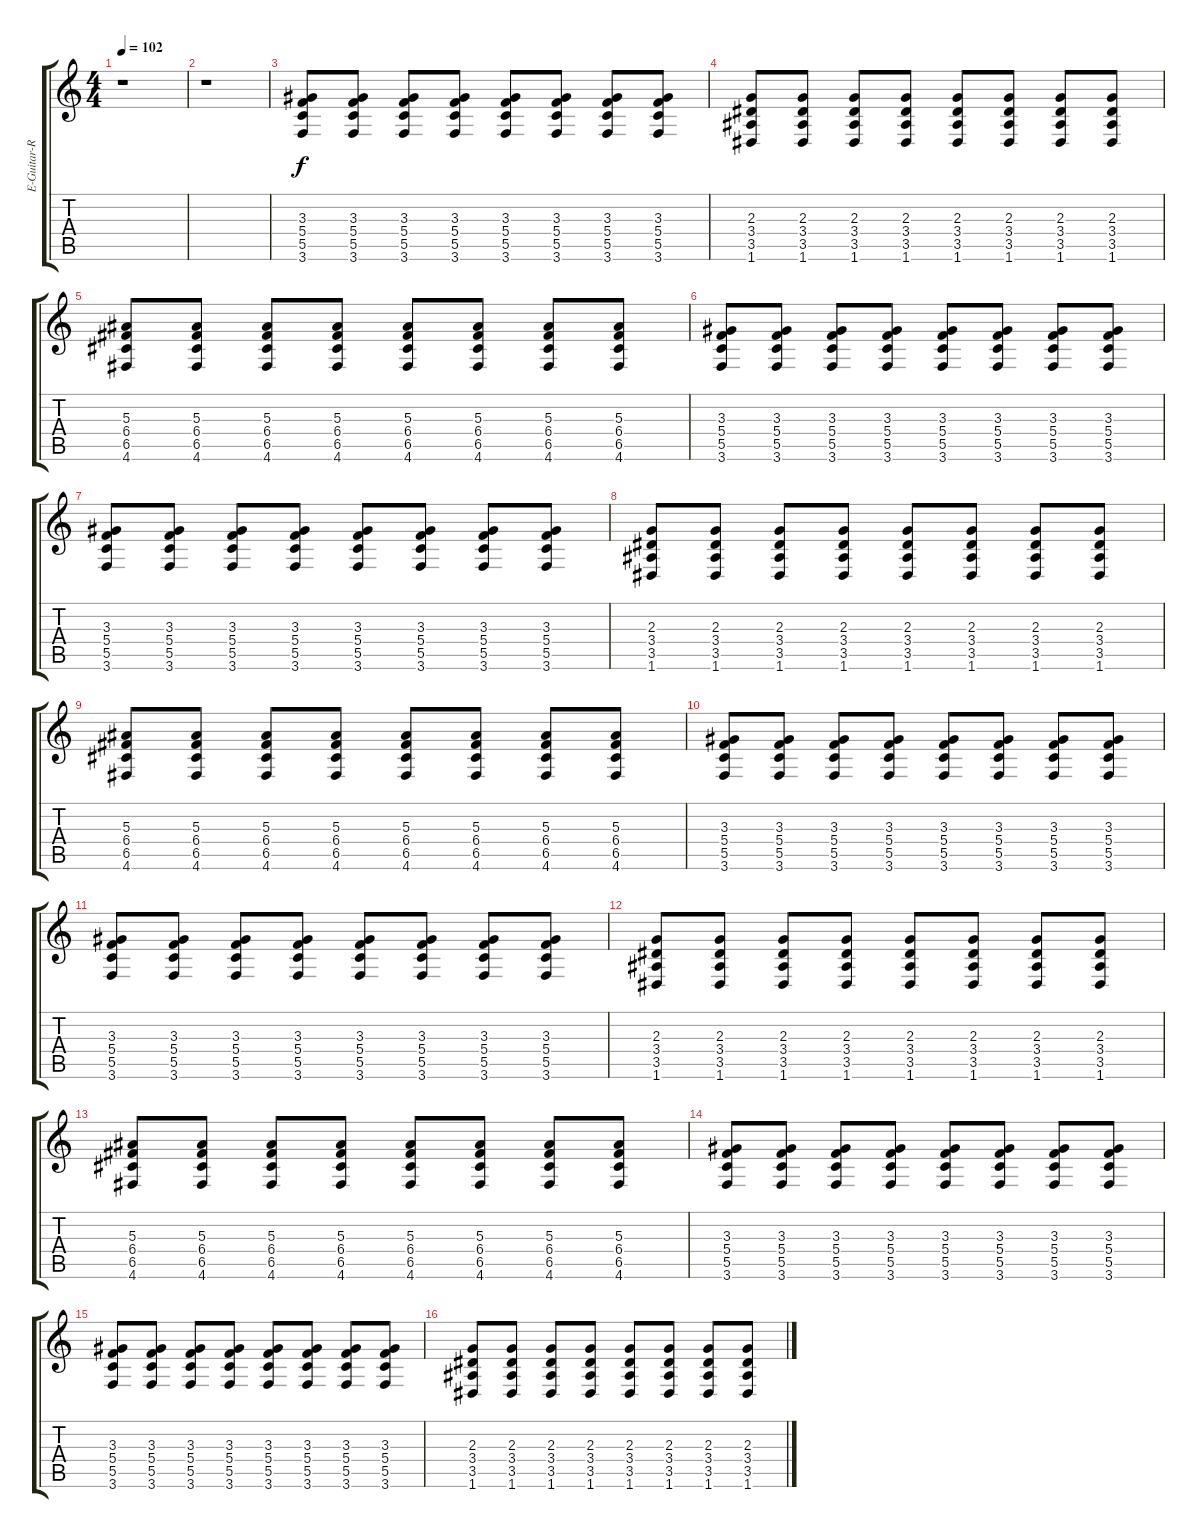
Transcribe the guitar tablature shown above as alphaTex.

\track ("E-Guitar-Right" "E-Guitar-R") {instrument distortionguitar}
\staff {score tabs}
\tuning (D4 A3 F3 C3 G2 D2) {hide}
\ts (4 4)
\tempo 102
\clef g2
\ks c
r.1{dy f} |
r.1 |
(3.3 5.4 5.5 3.6).8 (3.3 5.4 5.5 3.6).8 (3.3 5.4 5.5 3.6).8 (3.3 5.4 5.5 3.6).8 (3.3 5.4 5.5 3.6).8 (3.3 5.4 5.5 3.6).8 (3.3 5.4 5.5 3.6).8 (3.3 5.4 5.5 3.6).8 |
(2.3 3.4 3.5 1.6).8 (2.3 3.4 3.5 1.6).8 (2.3 3.4 3.5 1.6).8 (2.3 3.4 3.5 1.6).8 (2.3 3.4 3.5 1.6).8 (2.3 3.4 3.5 1.6).8 (2.3 3.4 3.5 1.6).8 (2.3 3.4 3.5 1.6).8 |
(5.3 6.4 6.5 4.6).8 (5.3 6.4 6.5 4.6).8 (5.3 6.4 6.5 4.6).8 (5.3 6.4 6.5 4.6).8 (5.3 6.4 6.5 4.6).8 (5.3 6.4 6.5 4.6).8 (5.3 6.4 6.5 4.6).8 (5.3 6.4 6.5 4.6).8 |
(3.3 5.4 5.5 3.6).8 (3.3 5.4 5.5 3.6).8 (3.3 5.4 5.5 3.6).8 (3.3 5.4 5.5 3.6).8 (3.3 5.4 5.5 3.6).8 (3.3 5.4 5.5 3.6).8 (3.3 5.4 5.5 3.6).8 (3.3 5.4 5.5 3.6).8 |
(3.3 5.4 5.5 3.6).8 (3.3 5.4 5.5 3.6).8 (3.3 5.4 5.5 3.6).8 (3.3 5.4 5.5 3.6).8 (3.3 5.4 5.5 3.6).8 (3.3 5.4 5.5 3.6).8 (3.3 5.4 5.5 3.6).8 (3.3 5.4 5.5 3.6).8 |
(2.3 3.4 3.5 1.6).8 (2.3 3.4 3.5 1.6).8 (2.3 3.4 3.5 1.6).8 (2.3 3.4 3.5 1.6).8 (2.3 3.4 3.5 1.6).8 (2.3 3.4 3.5 1.6).8 (2.3 3.4 3.5 1.6).8 (2.3 3.4 3.5 1.6).8 |
(5.3 6.4 6.5 4.6).8 (5.3 6.4 6.5 4.6).8 (5.3 6.4 6.5 4.6).8 (5.3 6.4 6.5 4.6).8 (5.3 6.4 6.5 4.6).8 (5.3 6.4 6.5 4.6).8 (5.3 6.4 6.5 4.6).8 (5.3 6.4 6.5 4.6).8 |
(3.3 5.4 5.5 3.6).8 (3.3 5.4 5.5 3.6).8 (3.3 5.4 5.5 3.6).8 (3.3 5.4 5.5 3.6).8 (3.3 5.4 5.5 3.6).8 (3.3 5.4 5.5 3.6).8 (3.3 5.4 5.5 3.6).8 (3.3 5.4 5.5 3.6).8 |
(3.3 5.4 5.5 3.6).8 (3.3 5.4 5.5 3.6).8 (3.3 5.4 5.5 3.6).8 (3.3 5.4 5.5 3.6).8 (3.3 5.4 5.5 3.6).8 (3.3 5.4 5.5 3.6).8 (3.3 5.4 5.5 3.6).8 (3.3 5.4 5.5 3.6).8 |
(2.3 3.4 3.5 1.6).8 (2.3 3.4 3.5 1.6).8 (2.3 3.4 3.5 1.6).8 (2.3 3.4 3.5 1.6).8 (2.3 3.4 3.5 1.6).8 (2.3 3.4 3.5 1.6).8 (2.3 3.4 3.5 1.6).8 (2.3 3.4 3.5 1.6).8 |
(5.3 6.4 6.5 4.6).8 (5.3 6.4 6.5 4.6).8 (5.3 6.4 6.5 4.6).8 (5.3 6.4 6.5 4.6).8 (5.3 6.4 6.5 4.6).8 (5.3 6.4 6.5 4.6).8 (5.3 6.4 6.5 4.6).8 (5.3 6.4 6.5 4.6).8 |
(3.3 5.4 5.5 3.6).8 (3.3 5.4 5.5 3.6).8 (3.3 5.4 5.5 3.6).8 (3.3 5.4 5.5 3.6).8 (3.3 5.4 5.5 3.6).8 (3.3 5.4 5.5 3.6).8 (3.3 5.4 5.5 3.6).8 (3.3 5.4 5.5 3.6).8 |
(3.3 5.4 5.5 3.6).8 (3.3 5.4 5.5 3.6).8 (3.3 5.4 5.5 3.6).8 (3.3 5.4 5.5 3.6).8 (3.3 5.4 5.5 3.6).8 (3.3 5.4 5.5 3.6).8 (3.3 5.4 5.5 3.6).8 (3.3 5.4 5.5 3.6).8 |
(2.3 3.4 3.5 1.6).8 (2.3 3.4 3.5 1.6).8 (2.3 3.4 3.5 1.6).8 (2.3 3.4 3.5 1.6).8 (2.3 3.4 3.5 1.6).8 (2.3 3.4 3.5 1.6).8 (2.3 3.4 3.5 1.6).8 (2.3 3.4 3.5 1.6).8
